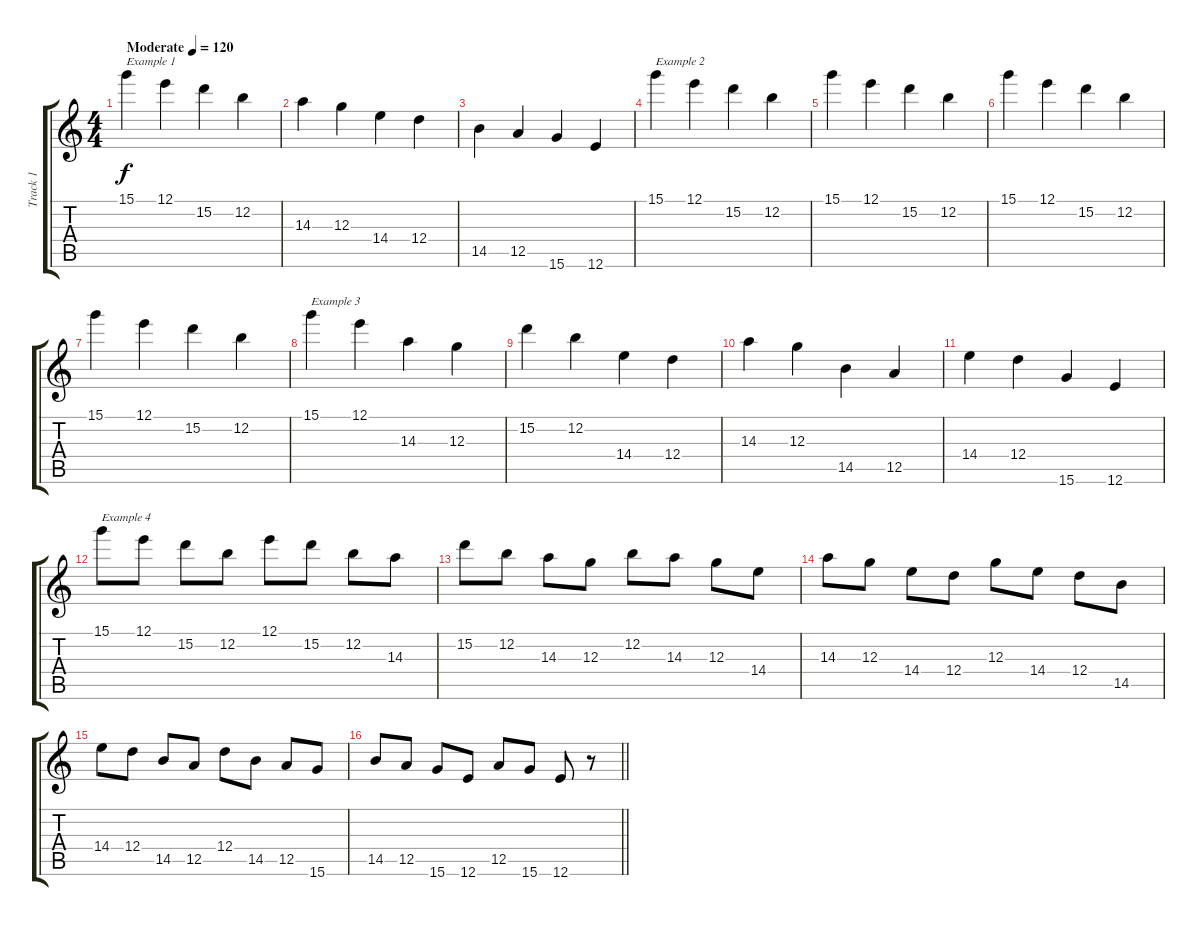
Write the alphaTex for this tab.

\track ("Track 1" "Track 1") {instrument distortionguitar}
\staff {score tabs}
\tuning (E4 B3 G3 D3 A2 E2) {hide}
\ts (4 4)
\tempo (120 "Moderate")
\clef g2
\ks c
15.1.4{txt "Example 1" dy f instrument distortionguitar} 12.1.4 15.2.4 12.2.4 |
14.3.4 12.3.4 14.4.4 12.4.4 |
14.5.4 12.5.4 15.6.4 12.6.4 |
15.1.4{txt "Example 2"} 12.1.4 15.2.4 12.2.4 |
15.1.4 12.1.4 15.2.4 12.2.4 |
15.1.4 12.1.4 15.2.4 12.2.4 |
15.1.4 12.1.4 15.2.4 12.2.4 |
15.1.4{txt "Example 3"} 12.1.4 14.3.4 12.3.4 |
15.2.4 12.2.4 14.4.4 12.4.4 |
14.3.4 12.3.4 14.5.4 12.5.4 |
14.4.4 12.4.4 15.6.4 12.6.4 |
15.1.8{txt "Example 4"} 12.1.8 15.2.8 12.2.8 12.1.8 15.2.8 12.2.8 14.3.8 |
15.2.8 12.2.8 14.3.8 12.3.8 12.2.8 14.3.8 12.3.8 14.4.8 |
14.3.8 12.3.8 14.4.8 12.4.8 12.3.8 14.4.8 12.4.8 14.5.8 |
14.4.8 12.4.8 14.5.8 12.5.8 12.4.8 14.5.8 12.5.8 15.6.8 |
\barLineRight lightlight
14.5.8 12.5.8 15.6.8 12.6.8 12.5.8 15.6.8 12.6.8 r.8
